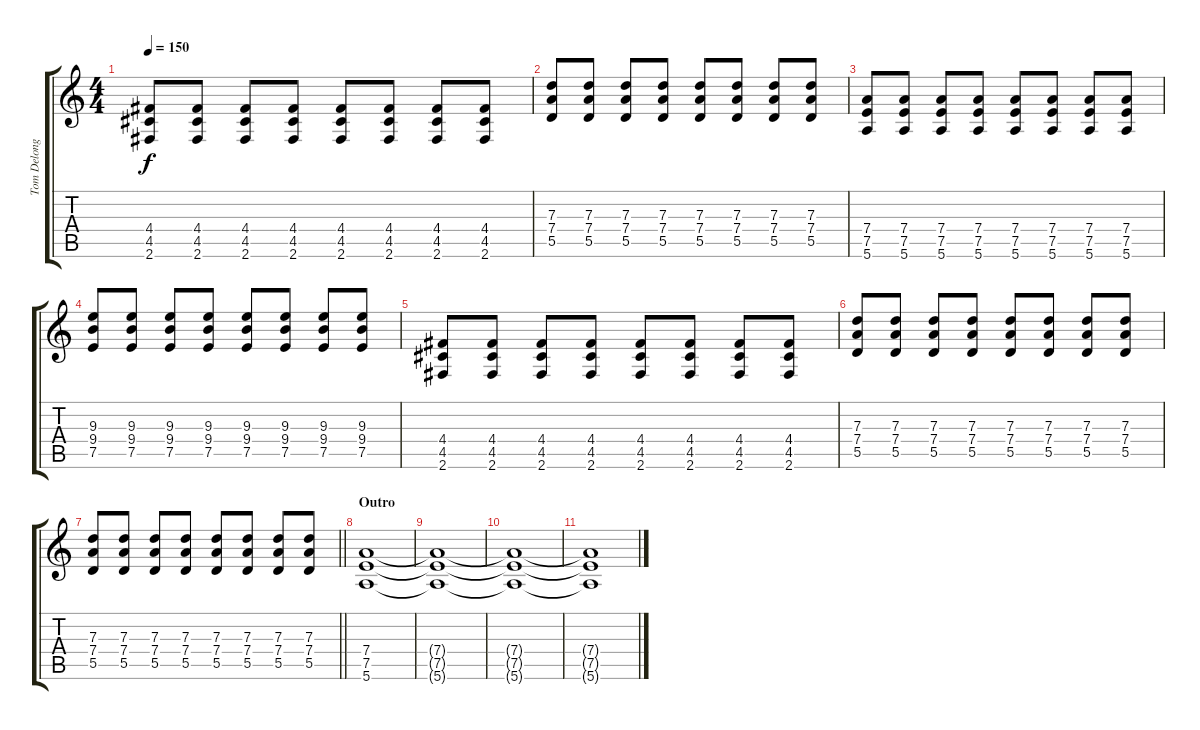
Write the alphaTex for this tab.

\track ("Tom Delonge - Guitar" "Tom Delong") {instrument distortionguitar}
\staff {score tabs}
\tuning (E4 B3 G3 D3 A2 E2) {hide}
\ts (4 4)
\tempo 150
\clef g2
\ks c
(4.4 4.5 2.6).8{dy f} (4.4 4.5 2.6).8 (4.4 4.5 2.6).8 (4.4 4.5 2.6).8 (4.4 4.5 2.6).8 (4.4 4.5 2.6).8 (4.4 4.5 2.6).8 (4.4 4.5 2.6).8 |
(7.3 7.4 5.5).8 (7.3 7.4 5.5).8 (7.3 7.4 5.5).8 (7.3 7.4 5.5).8 (7.3 7.4 5.5).8 (7.3 7.4 5.5).8 (7.3 7.4 5.5).8 (7.3 7.4 5.5).8 |
(7.4 7.5 5.6).8 (7.4 7.5 5.6).8 (7.4 7.5 5.6).8 (7.4 7.5 5.6).8 (7.4 7.5 5.6).8 (7.4 7.5 5.6).8 (7.4 7.5 5.6).8 (7.4 7.5 5.6).8 |
(9.3 9.4 7.5).8 (9.3 9.4 7.5).8 (9.3 9.4 7.5).8 (9.3 9.4 7.5).8 (9.3 9.4 7.5).8 (9.3 9.4 7.5).8 (9.3 9.4 7.5).8 (9.3 9.4 7.5).8 |
(4.4 4.5 2.6).8 (4.4 4.5 2.6).8 (4.4 4.5 2.6).8 (4.4 4.5 2.6).8 (4.4 4.5 2.6).8 (4.4 4.5 2.6).8 (4.4 4.5 2.6).8 (4.4 4.5 2.6).8 |
(7.3 7.4 5.5).8 (7.3 7.4 5.5).8 (7.3 7.4 5.5).8 (7.3 7.4 5.5).8 (7.3 7.4 5.5).8 (7.3 7.4 5.5).8 (7.3 7.4 5.5).8 (7.3 7.4 5.5).8 |
\barLineRight lightlight
(7.3 7.4 5.5).8 (7.3 7.4 5.5).8 (7.3 7.4 5.5).8 (7.3 7.4 5.5).8 (7.3 7.4 5.5).8 (7.3 7.4 5.5).8 (7.3 7.4 5.5).8 (7.3 7.4 5.5).8 |
\section ("" "Outro")
(7.4 7.5 5.6).1{volume 0} |
(7.4{t} 7.5{t} 5.6{t}).1 |
(7.4{t} 7.5{t} 5.6{t}).1 |
(7.4{t} 7.5{t} 5.6{t}).1
